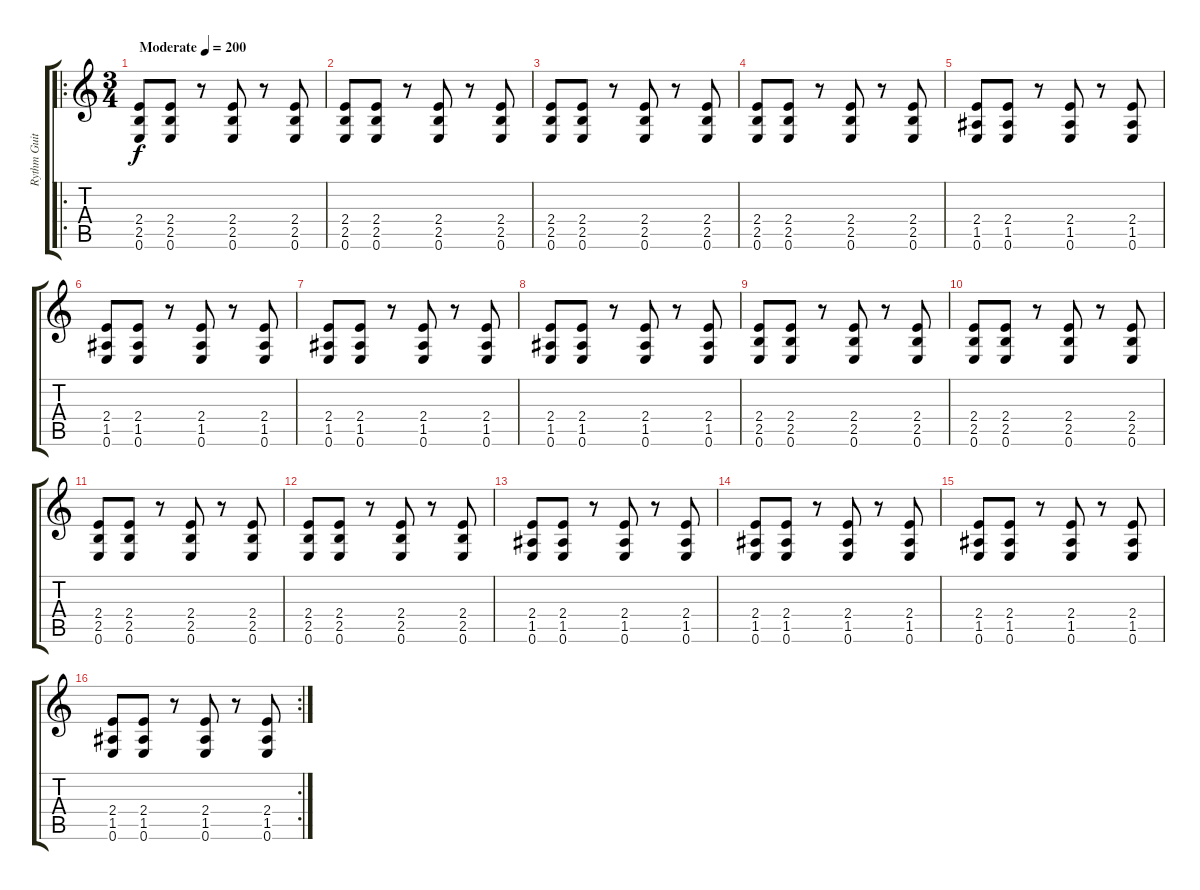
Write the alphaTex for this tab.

\track ("Rythm Guitar" "Rythm Guit") {instrument distortionguitar}
\staff {score tabs}
\tuning (E4 B3 G3 D3 A2 E2) {hide}
\ro
\ts (3 4)
\tempo (200 "Moderate")
\clef g2
\ks c
(2.4 2.5 0.6).8{dy f instrument distortionguitar} (2.4 2.5 0.6).8 r.8 (2.4 2.5 0.6).8 r.8 (2.4 2.5 0.6).8 |
(2.4 2.5 0.6).8 (2.4 2.5 0.6).8 r.8 (2.4 2.5 0.6).8 r.8 (2.4 2.5 0.6).8 |
(2.4 2.5 0.6).8 (2.4 2.5 0.6).8 r.8 (2.4 2.5 0.6).8 r.8 (2.4 2.5 0.6).8 |
(2.4 2.5 0.6).8 (2.4 2.5 0.6).8 r.8 (2.4 2.5 0.6).8 r.8 (2.4 2.5 0.6).8 |
(2.4 1.5 0.6).8 (2.4 1.5 0.6).8 r.8 (2.4 1.5 0.6).8 r.8 (2.4 1.5 0.6).8 |
(2.4 1.5 0.6).8 (2.4 1.5 0.6).8 r.8 (2.4 1.5 0.6).8 r.8 (2.4 1.5 0.6).8 |
(2.4 1.5 0.6).8 (2.4 1.5 0.6).8 r.8 (2.4 1.5 0.6).8 r.8 (2.4 1.5 0.6).8 |
(2.4 1.5 0.6).8 (2.4 1.5 0.6).8 r.8 (2.4 1.5 0.6).8 r.8 (2.4 1.5 0.6).8 |
(2.4 2.5 0.6).8 (2.4 2.5 0.6).8 r.8 (2.4 2.5 0.6).8 r.8 (2.4 2.5 0.6).8 |
(2.4 2.5 0.6).8 (2.4 2.5 0.6).8 r.8 (2.4 2.5 0.6).8 r.8 (2.4 2.5 0.6).8 |
(2.4 2.5 0.6).8 (2.4 2.5 0.6).8 r.8 (2.4 2.5 0.6).8 r.8 (2.4 2.5 0.6).8 |
(2.4 2.5 0.6).8 (2.4 2.5 0.6).8 r.8 (2.4 2.5 0.6).8 r.8 (2.4 2.5 0.6).8 |
(2.4 1.5 0.6).8 (2.4 1.5 0.6).8 r.8 (2.4 1.5 0.6).8 r.8 (2.4 1.5 0.6).8 |
(2.4 1.5 0.6).8 (2.4 1.5 0.6).8 r.8 (2.4 1.5 0.6).8 r.8 (2.4 1.5 0.6).8 |
(2.4 1.5 0.6).8 (2.4 1.5 0.6).8 r.8 (2.4 1.5 0.6).8 r.8 (2.4 1.5 0.6).8 |
\rc 2
(2.4 1.5 0.6).8 (2.4 1.5 0.6).8 r.8 (2.4 1.5 0.6).8 r.8 (2.4 1.5 0.6).8
